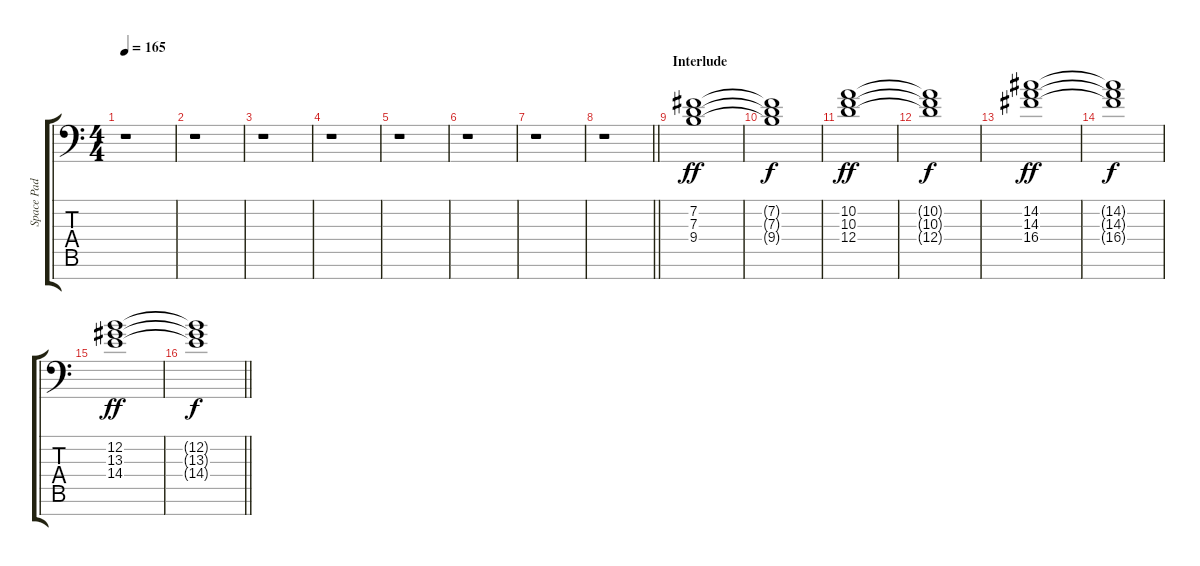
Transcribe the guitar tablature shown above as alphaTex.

\track ("Space Pad synth part" "Space Pad ") {instrument synthstrings2}
\staff {score tabs}
\tuning (C8 B3 G3 D3 A2 E2 C-1) {hide}
\ts (4 4)
\tempo 165
\clef f4
\ks c
r.1{dy f} |
r.1 |
r.1 |
r.1 |
r.1 |
r.1 |
r.1 |
\barLineRight lightlight
r.1 |
\section ("" "Interlude")
(7.2 7.3 9.4).1{dy ff} |
(7.2{t} 7.3{t} 9.4{t}).1{dy f} |
(10.2 10.3 12.4).1{dy ff} |
(10.2{t} 10.3{t} 12.4{t}).1{dy f} |
(14.2 14.3 16.4).1{dy ff} |
(14.2{t} 14.3{t} 16.4{t}).1{dy f} |
(12.2 13.3 14.4).1{dy ff} |
\barLineRight lightlight
(12.2{t} 13.3{t} 14.4{t}).1{dy f}
